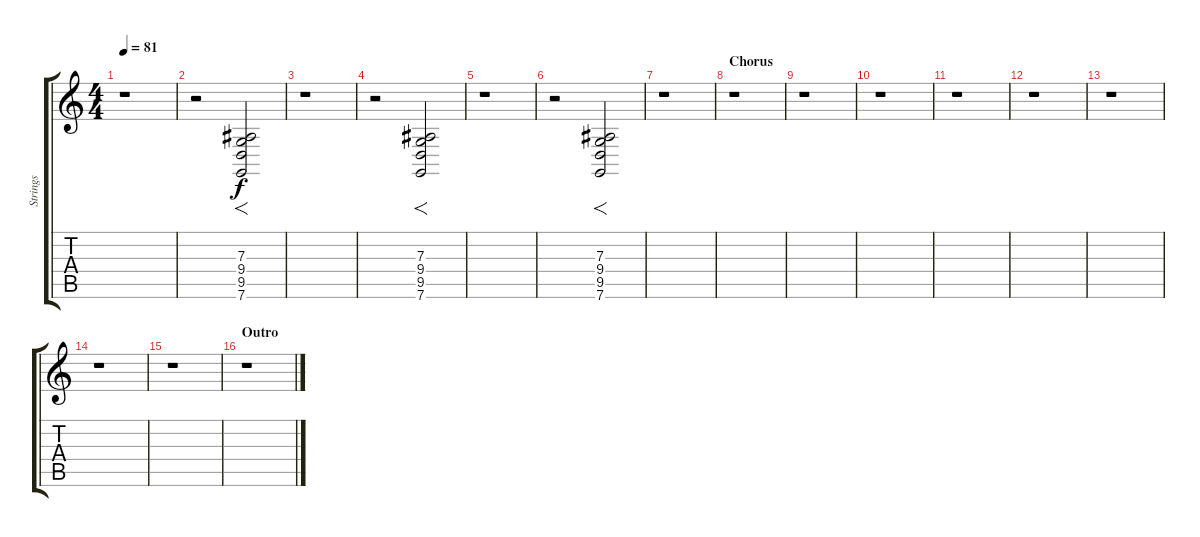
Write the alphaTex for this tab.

\track ("Strings" "Strings") {instrument stringensemble1}
\staff {score tabs}
\tuning (C4 G3 Eb3 Bb2 F2 C2) {hide}
\ts (4 4)
\tempo 81
\clef g2
\ks c
r.1{dy f} |
r.2{volume 9} (7.3 9.4 9.5 7.6).2{f} |
r.1 |
r.2{volume 9} (7.3 9.4 9.5 7.6).2{f} |
r.1 |
r.2{volume 9} (7.3 9.4 9.5 7.6).2{f} |
r.1 |
\section ("" "Chorus")
r.1 |
r.1 |
r.1 |
r.1 |
r.1 |
r.1 |
r.1 |
r.1 |
\section ("" "Outro")
r.1
